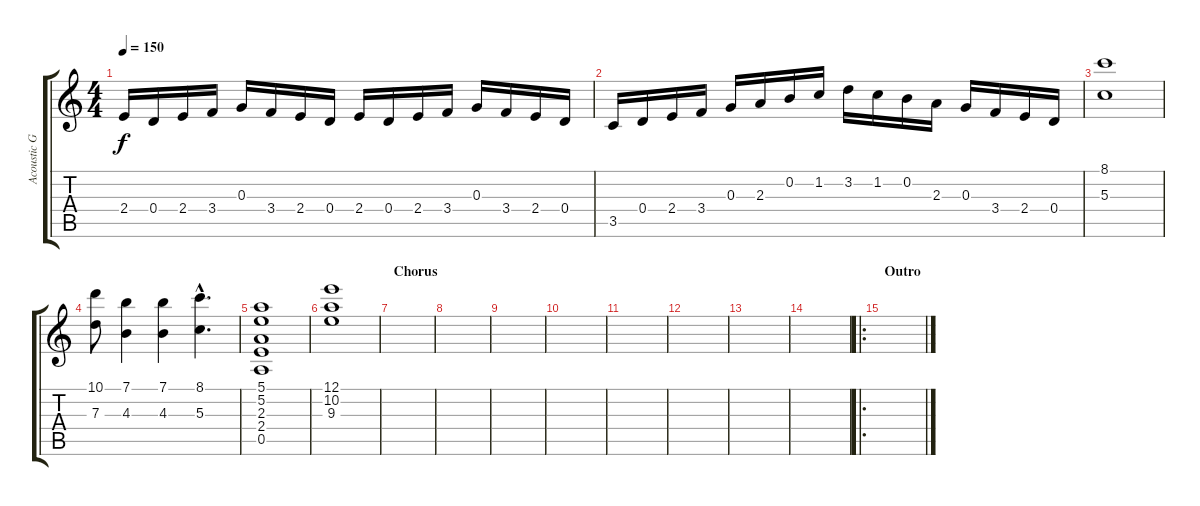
\track ("Acoustic Guitar 2" "Acoustic G") {instrument overdrivenguitar}
\staff {score tabs}
\tuning (E4 B3 G3 D3 A2 E2) {hide}
\ts (4 4)
\tempo 150
\clef g2
\ks c
2.4.16{dy f} 0.4.16 2.4.16 3.4.16 0.3.16 3.4.16 2.4.16 0.4.16 2.4.16 0.4.16 2.4.16 3.4.16 0.3.16 3.4.16 2.4.16 0.4.16 |
3.5.16 0.4.16 2.4.16 3.4.16 0.3.16 2.3.16 0.2.16 1.2.16 3.2.16 1.2.16 0.2.16 2.3.16 0.3.16 3.4.16 2.4.16 0.4.16 |
(8.1 5.3).1 |
(10.1 7.3).8 (7.1 4.3).4 (7.1 4.3).4 (8.1{hac} 5.3{hac}).4{d} |
(5.1 5.2 2.3 2.4 0.5).1 |
(12.1 10.2 9.3).1 |
\section ("" "Chorus")
|
|
|
|
|
|
|
|
\ro
\section ("" "Outro")
